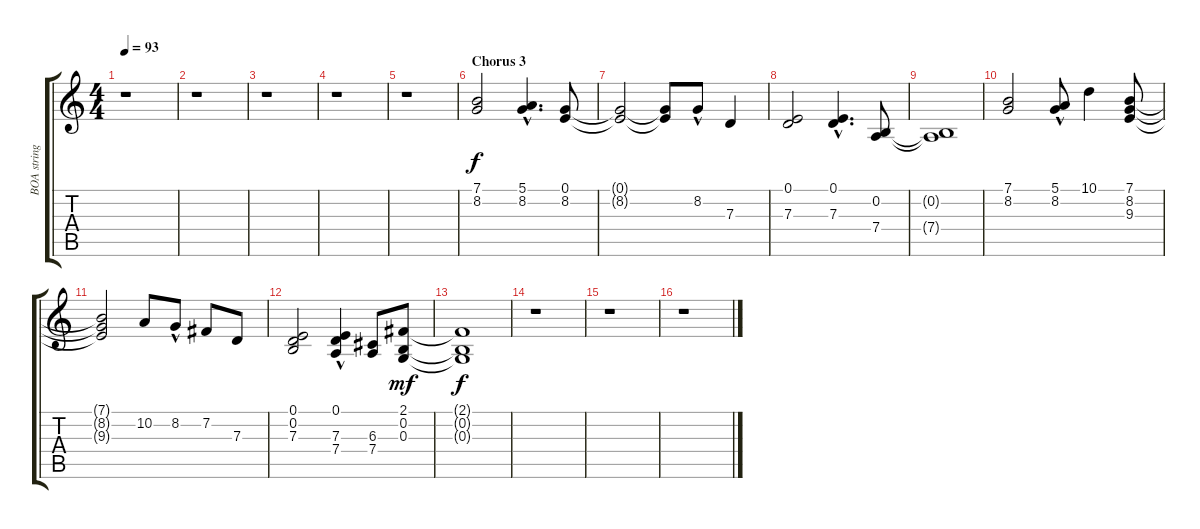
\track ("BOA strings2" "BOA string") {instrument violin}
\staff {score tabs}
\tuning (E4 B3 G3 D3 A2 E2) {hide}
\ts (4 4)
\tempo 93
\clef g2
\ks c
r.1{dy f} |
r.1 |
r.1 |
r.1 |
r.1 |
\section ("" "Chorus 3")
(7.1 8.2).2 (5.1{hac} 8.2{hac}).4{d} (0.1 8.2).8 |
(0.1{t} 8.2{t}).2 (0.1{t} 8.2{t}).8 8.2{hac}.8 7.3.4 |
(0.1 7.3).2 (0.1{hac} 7.3{hac}).4{d} (0.2 7.4).8 |
(0.2{t} 7.4{t}).1 |
(7.1 8.2).2 (5.1{hac} 8.2{hac}).8 10.1.4 (7.1 8.2 9.3).8 |
(7.1{t} 8.2{t} 9.3{t}).2 10.2.8 8.2{hac}.8 7.2.8 7.3.8 |
(0.1 0.2 7.3).2 (0.1{hac} 7.3 7.4).4 (6.3 7.4).8 (2.1 0.2 0.3).8{dy mf} |
(2.1{t} 0.2{t} 0.3{t}).1{dy f} |
r.1 |
r.1 |
r.1
